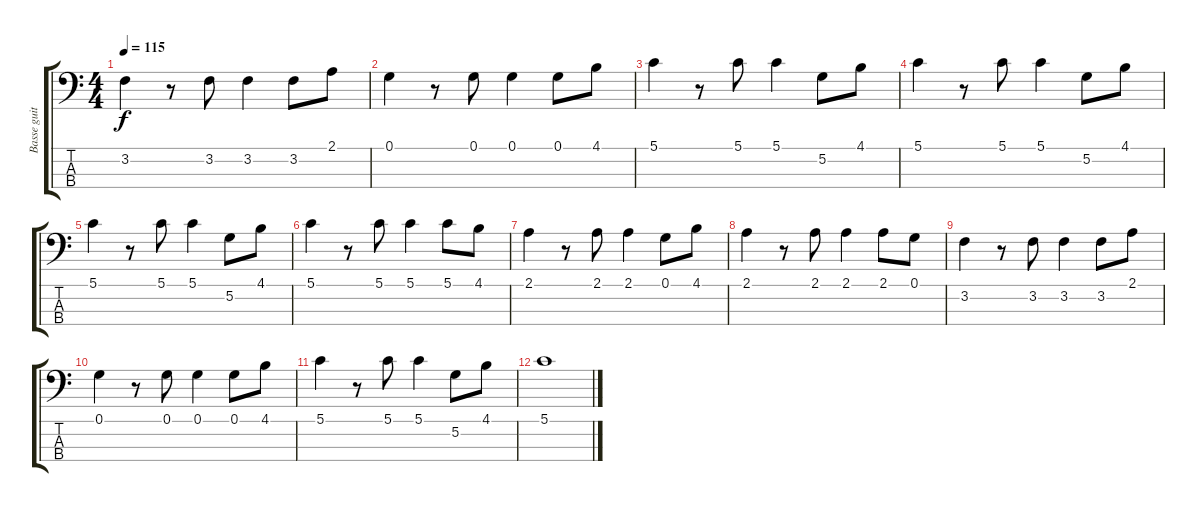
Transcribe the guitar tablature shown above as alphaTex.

\track ("Basse guitare basse" "Basse guit") {instrument acousticbass}
\staff {score tabs}
\tuning (G2 D2 A1 E1) {hide}
\ts (4 4)
\tempo 115
\clef f4
\ks c
3.2.4{dy f} r.8 3.2.8 3.2.4 3.2.8 2.1.8 |
0.1.4 r.8 0.1.8 0.1.4 0.1.8 4.1.8 |
5.1.4 r.8 5.1.8 5.1.4 5.2.8 4.1.8 |
5.1.4 r.8 5.1.8 5.1.4 5.2.8 4.1.8 |
5.1.4 r.8 5.1.8 5.1.4 5.2.8 4.1.8 |
5.1.4 r.8 5.1.8 5.1.4 5.1.8 4.1.8 |
2.1.4 r.8 2.1.8 2.1.4 0.1.8 4.1.8 |
2.1.4 r.8 2.1.8 2.1.4 2.1.8 0.1.8 |
3.2.4 r.8 3.2.8 3.2.4 3.2.8 2.1.8 |
0.1.4 r.8 0.1.8 0.1.4 0.1.8 4.1.8 |
5.1.4 r.8 5.1.8 5.1.4 5.2.8 4.1.8 |
5.1.1
